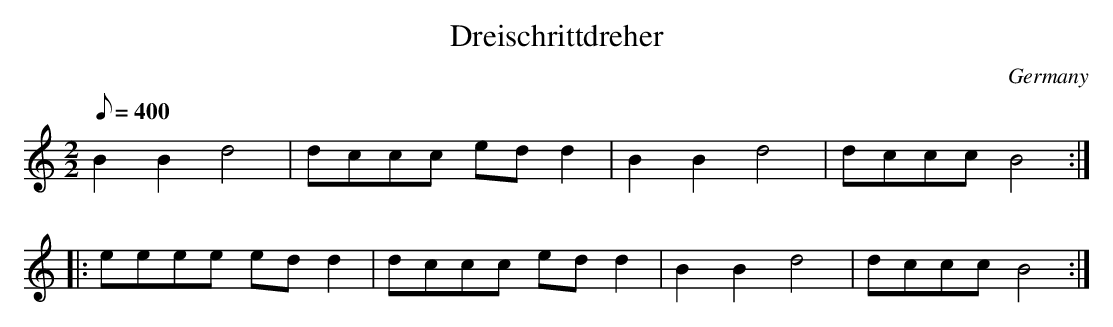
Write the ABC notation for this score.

X:1
T:Dreischrittdreher
M:2/2
O:Germany
Q:1/8=400
K:G mixolydian
B2B2d4|dccc edd2|B2B2d4|dccc B4:|
|: eeee edd2|dccc edd2|B2B2d4 | dccc B4:|
